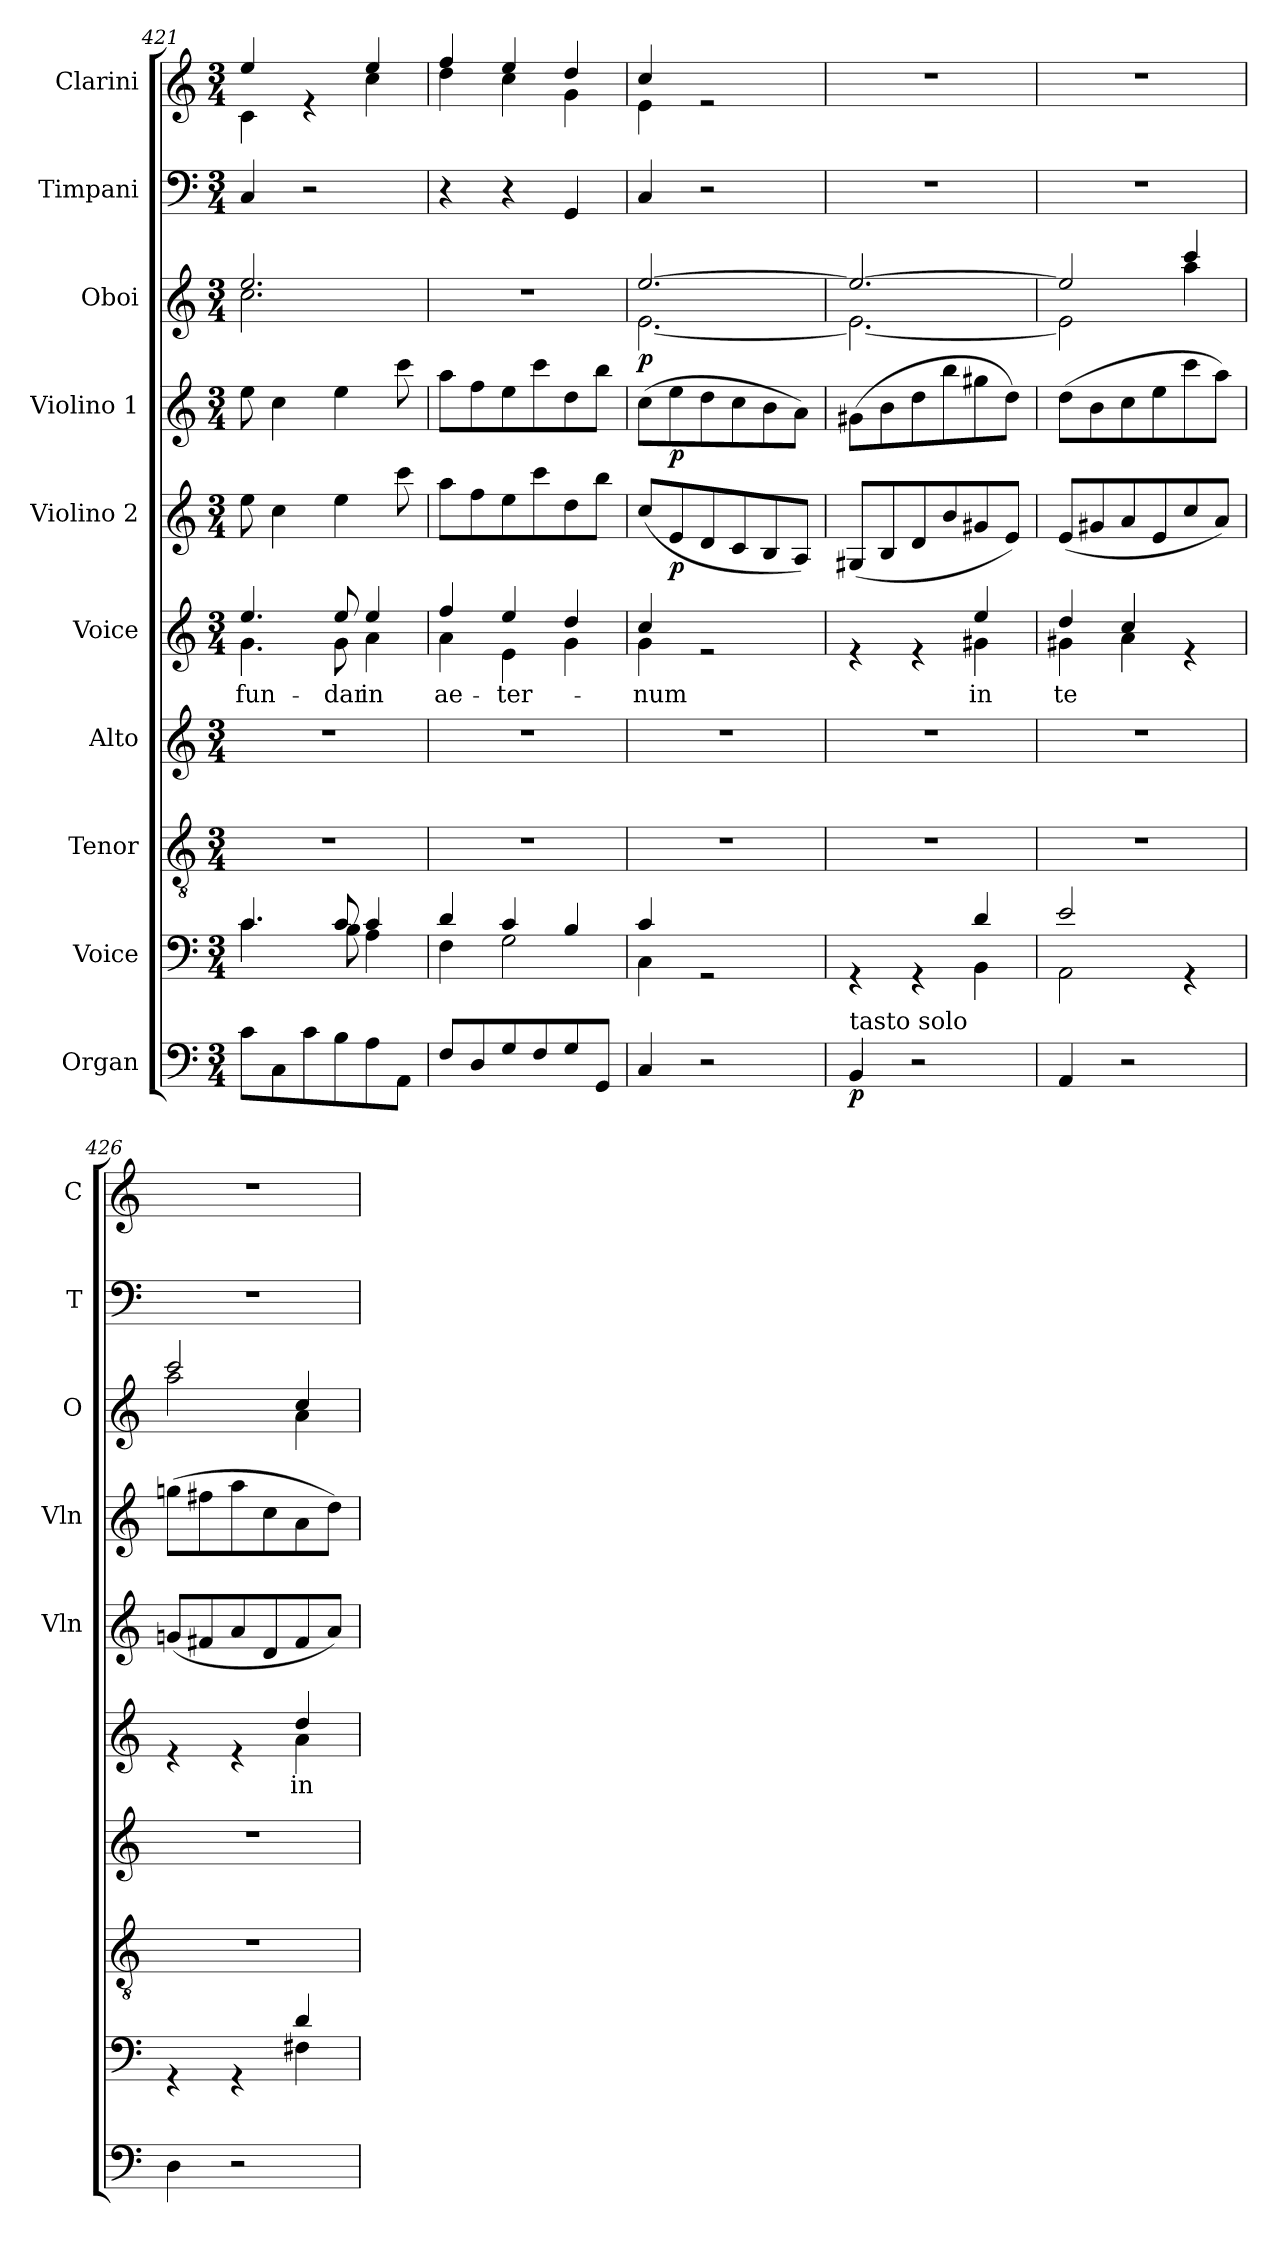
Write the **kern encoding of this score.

**kern	**dynam	**kern	**kern	**kern	**kern	**text	**kern	**dynam	**kern	**dynam	**kern	**dynam	**kern	**kern
*part10	*part10	*part9	*part8	*part7	*part6	*part6	*part5	*part5	*part4	*part4	*part3	*part3	*part2	*part1
*staff10	*staff10	*staff9	*staff8	*staff7	*staff6	*staff6	*staff5	*staff5	*staff4	*staff4	*staff3	*staff3	*staff2	*staff1
*I"Organ	*	*I"Voice	*I"Tenor	*I"Alto	*I"Voice	*	*I"Violino 2	*	*I"Violino 1	*	*I"Oboi	*	*I"Timpani	*I"Clarini
*	*	*	*	*	*	*	*I'Vln	*	*I'Vln	*	*I'O	*	*I'T	*I'C
*clefF4	*	*clefF4	*clefGv2	*clefG2	*clefG2	*	*clefG2	*	*clefG2	*	*clefG2	*	*clefF4	*clefG2
*k[]	*	*k[]	*k[]	*k[]	*k[]	*	*k[]	*	*k[]	*	*k[]	*	*k[]	*k[]
*M3/4	*	*M3/4	*M3/4	*M3/4	*M3/4	*	*M3/4	*	*M3/4	*	*M3/4	*	*M3/4	*M3/4
=421	=421	=421	=421	=421	=421	=421	=421	=421	=421	=421	=421	=421	=421	=421
*	*	*^	*	*	*	*	*	*	*	*	*	*	*	*
!	!	!	!	!	!	!	!LO:LY:b	!	!	!	!	!	!	!	!
*	*	*	*	*	*	*^	*	*	*	*	*	*^	*	*	*^
8c\L	.	4.c/	4.c\	2.r	2.r	4.ee/	4.g\	-fun-	8ee\	.	8ee\	.	2.ee/	2.cc\	.	4C/	4ee/	4c\
8C\	.	.	.	.	.	.	.	.	4cc\	.	4cc\	.	.	.	.	.	.	.
8c\	.	.	.	.	.	.	.	.	.	.	.	.	.	.	.	2r	4re	4ryy
!	!	!	!	!	!	!	!	!LO:LY:b	!	!	!	!	!	!	!	!	!	!
8B\	.	8c/	8B\	.	.	8ee/	8g\	-dar	4ee\	.	4ee\	.	.	.	.	.	.	.
!	!	!	!	!	!	!	!	!LO:LY:b	!	!	!	!	!	!	!	!	!	!
8A\	.	4c/	4A\	.	.	4ee/	4a\	in	.	.	.	.	.	.	.	.	4ee/	4cc\
8AA\J	.	.	.	.	.	.	.	.	8ccc\	.	8ccc\	.	.	.	.	.	.	.
*	*	*	*	*	*	*	*	*	*	*	*	*	*v	*v	*	*	*	*
=422	=422	=422	=422	=422	=422	=422	=422	=422	=422	=422	=422	=422	=422	=422	=422	=422	=422
!	!	!	!	!	!	!	!	!LO:LY:b	!	!	!	!	!	!	!	!	!
8F/L	.	4d/	4F\	2.r	2.r	4ff/	4a\	ae-	8aa\L	.	8aa\L	.	2.r	.	4r	4ff/	4dd\
8D/	.	.	.	.	.	.	.	.	8ff\	.	8ff\	.	.	.	.	.	.
!	!	!	!	!	!	!	!	!LO:LY:b	!	!	!	!	!	!	!	!	!
8G/	.	4c/	2G\	.	.	4ee/	4e\	-ter-	8ee\	.	8ee\	.	.	.	4r	4ee/	4cc\
8F/	.	.	.	.	.	.	.	.	8ccc\	.	8ccc\	.	.	.	.	.	.
8G/	.	4B/	.	.	.	4dd/	4g\	.	8dd\	.	8dd\	.	.	.	4GG/	4dd/	4g\
8GG/J	.	.	.	.	.	.	.	.	8bb\J	.	8bb\J	.	.	.	.	.	.
=423	=423	=423	=423	=423	=423	=423	=423	=423	=423	=423	=423	=423	=423	=423	=423	=423	=423
!	!	!	!	!	!	!	!	!LO:LY:b	!	!	!	!	!	!LO:DY:b	!	!	!
*	*	*	*	*	*	*	*	*	*	*	*	*	*^	*	*	*	*
4C/	.	4c/	4C\	2.r	2.r	4cc/	4g\	-num	(8cc/L	.	(8cc\L	.	[2.ee/	[2.e\	p	4C/	4cc/	4e\
!	!	!	!	!	!	!	!	!	!	!LO:DY:b	!	!LO:DY:b	!	!	!	!	!	!
.	.	.	.	.	.	.	.	.	8e/	p	8ee\	p	.	.	.	.	.	.
2r	.	2rGG	2ryy	.	.	2re	2ryy	.	8d/	.	8dd\	.	.	.	.	2r	2re	2ryy
.	.	.	.	.	.	.	.	.	8c/	.	8cc\	.	.	.	.	.	.	.
.	.	.	.	.	.	.	.	.	8B/	.	8b\	.	.	.	.	.	.	.
.	.	.	.	.	.	.	.	.	8A/J)	.	8a\J)	.	.	.	.	.	.	.
*	*	*	*	*	*	*	*	*	*	*	*	*	*	*	*	*	*v	*v
=424	=424	=424	=424	=424	=424	=424	=424	=424	=424	=424	=424	=424	=424	=424	=424	=424	=424
!LO:TX:a:t=tasto solo	!	!	!	!	!	!	!	!	!	!	!	!	!	!	!	!	!
!	!LO:DY:b	!	!	!	!	!	!	!	!	!	!	!	!	!	!	!	!
4BB/	p	4rGG	2ryy	2.r	2.r	4re	2ryy	.	(8G#X/L	.	(8g#X\L	.	2.ee/_	2.e\_	.	2.r	2.r
.	.	.	.	.	.	.	.	.	8B/	.	8b\	.	.	.	.	.	.
2r	.	4rGG	.	.	.	4re	.	.	8d/	.	8dd\	.	.	.	.	.	.
.	.	.	.	.	.	.	.	.	8b/	.	8bb\	.	.	.	.	.	.
!	!	!	!	!	!	!	!	!LO:LY:b	!	!	!	!	!	!	!	!	!
.	.	4d/	4BB\	.	.	4ee/	4g#X\	in	8g#X/	.	8gg#X\	.	.	.	.	.	.
.	.	.	.	.	.	.	.	.	8e/J)	.	8dd\J)	.	.	.	.	.	.
!!LO:PB:g=z
=425	=425	=425	=425	=425	=425	=425	=425	=425	=425	=425	=425	=425	=425	=425	=425	=425	=425
!	!	!	!	!	!	!	!	!LO:LY:b	!	!	!	!	!	!	!	!	!
4AA/	.	2e/	2AA\	2.r	2.r	4dd/	4g#X\	te	(8e/L	.	(8dd\L	.	2ee/]	2e\]	.	2.r	2.r
.	.	.	.	.	.	.	.	.	8g#X/	.	8b\	.	.	.	.	.	.
2r	.	.	.	.	.	4cc/	4a\	.	8a/	.	8cc\	.	.	.	.	.	.
.	.	.	.	.	.	.	.	.	8e/	.	8ee\	.	.	.	.	.	.
.	.	4rGG	4ryy	.	.	4re	4ryy	.	8cc/	.	8ccc\	.	4ccc/	4aa\	.	.	.
.	.	.	.	.	.	.	.	.	8a/J)	.	8aa\J)	.	.	.	.	.	.
=426	=426	=426	=426	=426	=426	=426	=426	=426	=426	=426	=426	=426	=426	=426	=426	=426	=426
4D\	.	4rGG	2ryy	2.r	2.r	4re	2ryy	.	(8gn/L	.	(8ggn\L	.	2ccc/	2aa\	.	2.r	2.r
.	.	.	.	.	.	.	.	.	8f#X/	.	8ff#X\	.	.	.	.	.	.
2r	.	4rGG	.	.	.	4re	.	.	8a/	.	8aa\	.	.	.	.	.	.
.	.	.	.	.	.	.	.	.	8d/	.	8cc\	.	.	.	.	.	.
!	!	!	!	!	!	!	!	!LO:LY:b	!	!	!	!	!	!	!	!	!
.	.	4d/	4F#X\	.	.	4dd/	4a\	in	8f#/	.	8a\	.	4cc/	4a\	.	.	.
.	.	.	.	.	.	.	.	.	8a/J)	.	8dd\J)	.	.	.	.	.	.
*	*	*v	*v	*	*	*v	*v	*	*	*	*	*	*v	*v	*	*	*
=	=	=	=	=	=	=	=	=	=	=	=	=	=	=
*-	*-	*-	*-	*-	*-	*-	*-	*-	*-	*-	*-	*-	*-	*-
